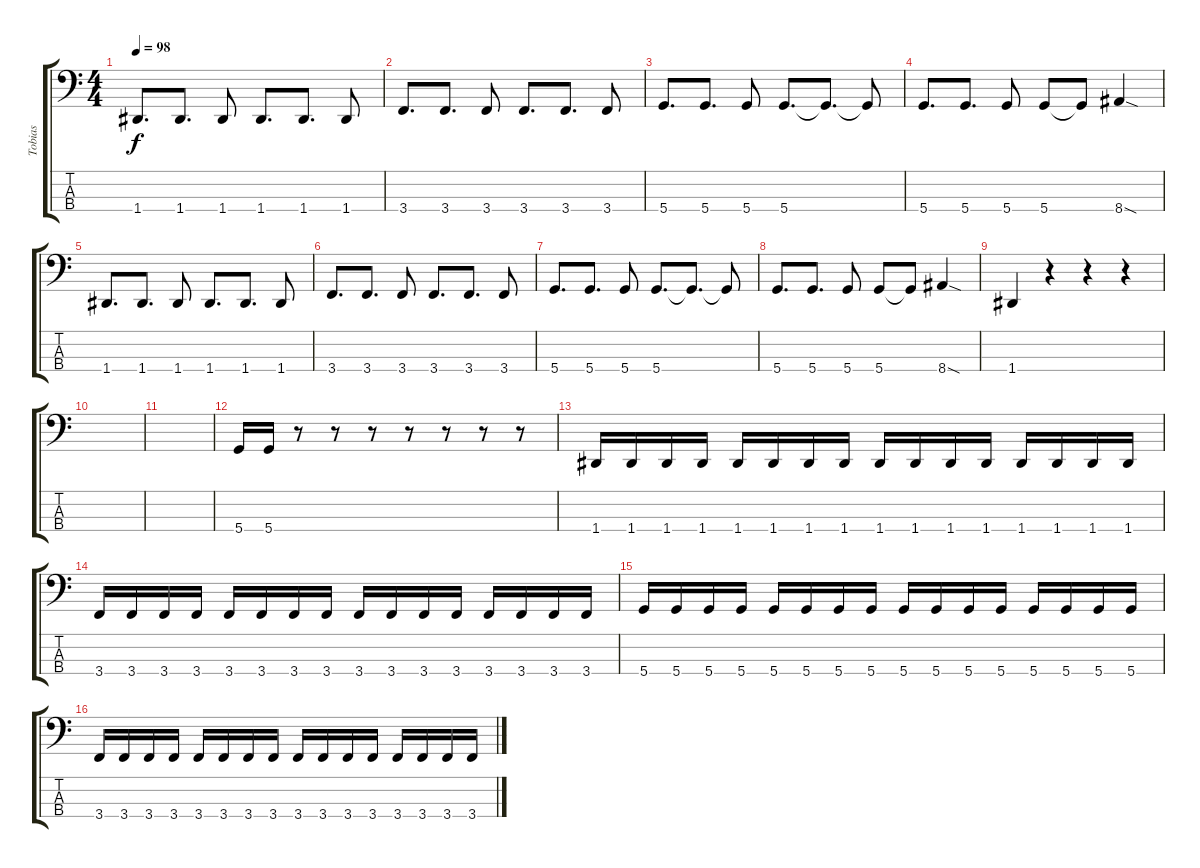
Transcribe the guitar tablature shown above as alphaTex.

\track ("Tobias" "Tobias") {instrument electricbasspick}
\staff {score tabs}
\tuning (G2 D2 A1 D1) {hide}
\ts (4 4)
\tempo 98
\clef f4
\ks c
1.4.8{d dy f} 1.4.8{d} 1.4.8 1.4.8{d} 1.4.8{d} 1.4.8 |
3.4.8{d} 3.4.8{d} 3.4.8 3.4.8{d} 3.4.8{d} 3.4.8 |
5.4.8{d} 5.4.8{d} 5.4.8 5.4.8{d} 5.4{t}.8{d} 5.4{t}.8 |
5.4.8{d} 5.4.8{d} 5.4.8 5.4.8 5.4{t}.8 8.4{sod}.4 |
1.4.8{d} 1.4.8{d} 1.4.8 1.4.8{d} 1.4.8{d} 1.4.8 |
3.4.8{d} 3.4.8{d} 3.4.8 3.4.8{d} 3.4.8{d} 3.4.8 |
5.4.8{d} 5.4.8{d} 5.4.8 5.4.8{d} 5.4{t}.8{d} 5.4{t}.8 |
5.4.8{d} 5.4.8{d} 5.4.8 5.4.8 5.4{t}.8 8.4{sod}.4 |
1.4.4 r.4 r.4 r.4 |
|
|
5.4.16 5.4.16 r.8 r.8 r.8 r.8 r.8 r.8 r.8 |
1.4.16 1.4.16 1.4.16 1.4.16 1.4.16 1.4.16 1.4.16 1.4.16 1.4.16 1.4.16 1.4.16 1.4.16 1.4.16 1.4.16 1.4.16 1.4.16 |
3.4.16 3.4.16 3.4.16 3.4.16 3.4.16 3.4.16 3.4.16 3.4.16 3.4.16 3.4.16 3.4.16 3.4.16 3.4.16 3.4.16 3.4.16 3.4.16 |
5.4.16 5.4.16 5.4.16 5.4.16 5.4.16 5.4.16 5.4.16 5.4.16 5.4.16 5.4.16 5.4.16 5.4.16 5.4.16 5.4.16 5.4.16 5.4.16 |
3.4.16 3.4.16 3.4.16 3.4.16 3.4.16 3.4.16 3.4.16 3.4.16 3.4.16 3.4.16 3.4.16 3.4.16 3.4.16 3.4.16 3.4.16 3.4.16
